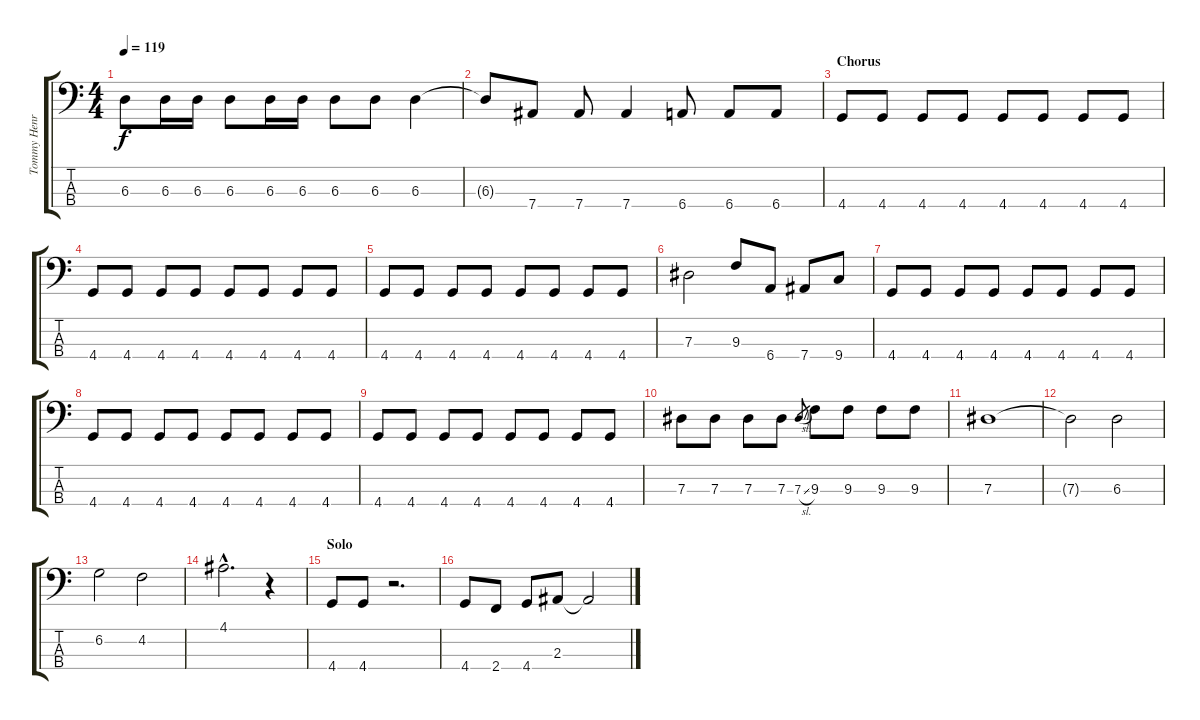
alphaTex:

\track ("Tommy Henriksen" "Tommy Henr") {instrument electricbassfinger}
\staff {score tabs}
\tuning (Gb2 Db2 Ab1 Eb1) {hide}
\ts (4 4)
\tempo 119
\clef f4
\ks c
6.3{t}.8{dy f} 6.3.16 6.3.16 6.3.8 6.3.16 6.3.16 6.3.8 6.3.8 6.3.4 |
6.3{t}.8 7.4.8 7.4.8 7.4.4 6.4.8 6.4.8 6.4.8 |
\section ("" "Chorus")
4.4.8 4.4.8 4.4.8 4.4.8 4.4.8 4.4.8 4.4.8 4.4.8 |
4.4.8 4.4.8 4.4.8 4.4.8 4.4.8 4.4.8 4.4.8 4.4.8 |
4.4.8 4.4.8 4.4.8 4.4.8 4.4.8 4.4.8 4.4.8 4.4.8 |
7.3.2 9.3.8 6.4.8 7.4.8 9.4.8 |
4.4.8 4.4.8 4.4.8 4.4.8 4.4.8 4.4.8 4.4.8 4.4.8 |
4.4.8 4.4.8 4.4.8 4.4.8 4.4.8 4.4.8 4.4.8 4.4.8 |
4.4.8 4.4.8 4.4.8 4.4.8 4.4.8 4.4.8 4.4.8 4.4.8 |
7.3.8 7.3.8 7.3.8 7.3.8 7.3{sl}.8{gr} 9.3.8 9.3.8 9.3.8 9.3.8 |
7.3.1 |
7.3{t}.2 6.3.2 |
6.2.2 4.2.2 |
4.1{hac}.2{d} r.4 |
\section ("" "Solo")
4.4.8 4.4.8 r.2{d} |
4.4.8 2.4.8 4.4.8 2.3.8 2.3{t}.2
